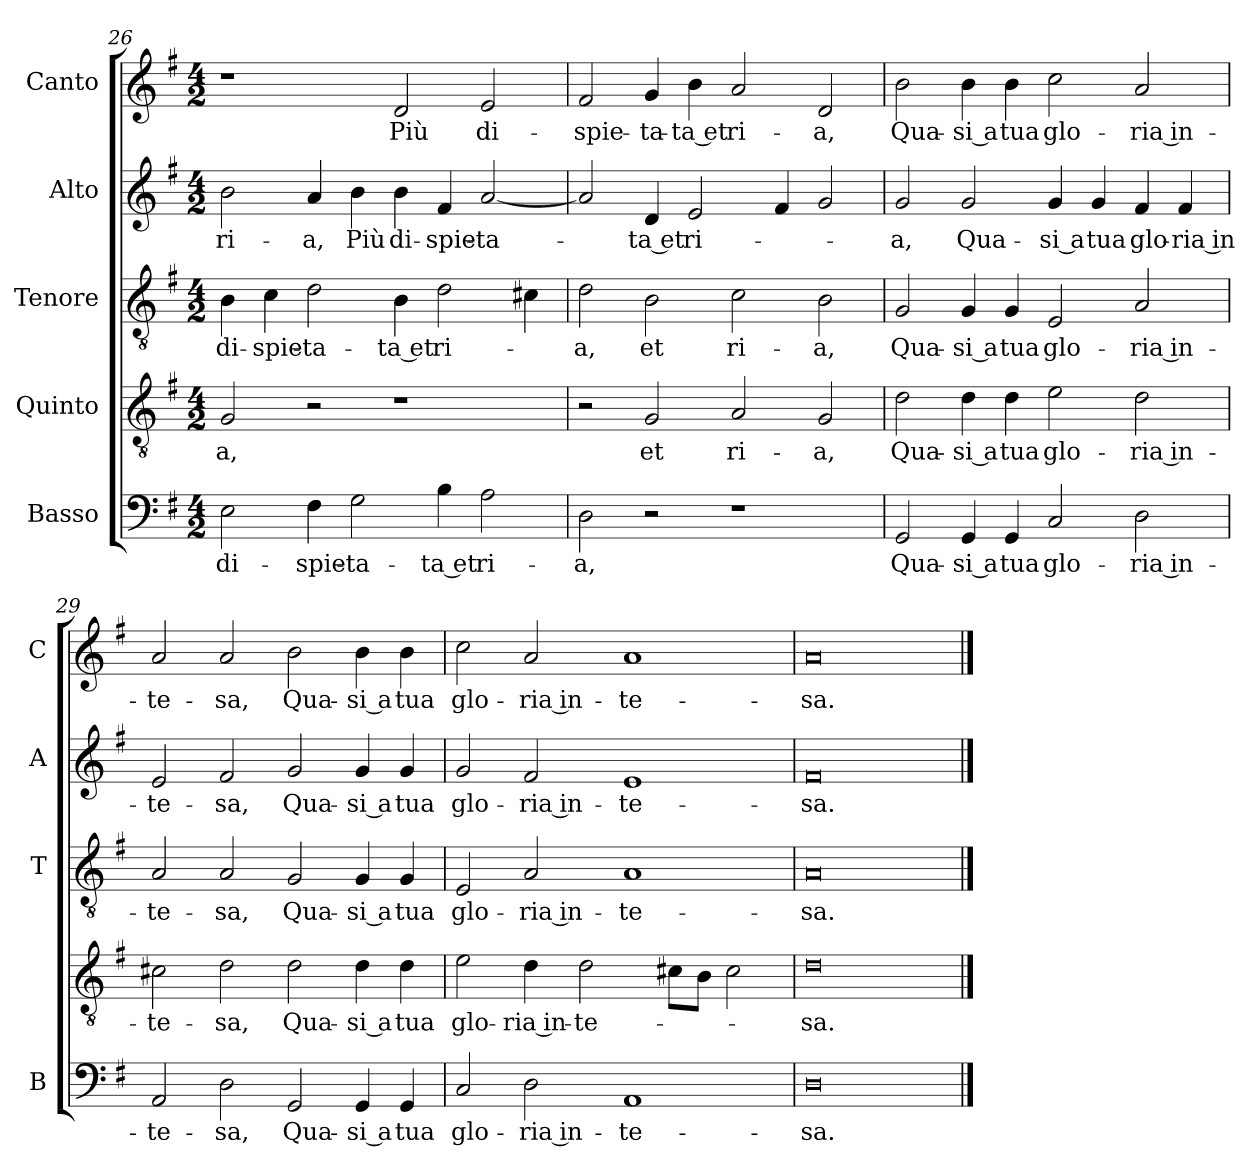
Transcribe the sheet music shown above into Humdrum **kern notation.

**kern	**text	**kern	**text	**kern	**text	**kern	**text	**kern	**text
*part5	*part5	*part4	*part4	*part3	*part3	*part2	*part2	*part1	*part1
*staff5	*staff5	*staff4	*staff4	*staff3	*staff3	*staff2	*staff2	*staff1	*staff1
*I"Basso	*	*I"Quinto	*	*I"Tenore	*	*I"Alto	*	*I"Canto	*
*I'B	*	*	*	*I'T	*	*I'A	*	*I'C	*
!!LO:LB:g=z
*clefF4	*	*clefGv2	*	*clefGv2	*	*clefG2	*	*clefG2	*
*k[f#]	*	*k[f#]	*	*k[f#]	*	*k[f#]	*	*k[f#]	*
*G:	*	*G:	*	*G:	*	*G:	*	*G:	*
*M4/2	*	*M4/2	*	*M4/2	*	*M4/2	*	*M4/2	*
=26	=26	=26	=26	=26	=26	=26	=26	=26	=26
!	!LO:LY:b	!	!LO:LY:b	!	!LO:LY:b	!	!LO:LY:b	!	!
2E\	di-	2G/	-a,	4B\	di-	2b\	ri-	1r	.
!	!	!	!	!	!LO:LY:b	!	!	!	!
.	.	.	.	4c\	-spie-	.	.	.	.
!	!LO:LY:b	!	!	!	!LO:LY:b	!	!LO:LY:b	!	!
4F#\	-spie-	2r	.	2d\	-ta-	4a/	-a,	.	.
!	!LO:LY:b	!	!	!	!	!	!LO:LY:b	!	!
2G\	-ta-	.	.	.	.	4b\	Più	.	.
!	!	!	!	!	!LO:LY:b	!	!LO:LY:b	!	!LO:LY:b
.	.	1r	.	4B\	-ta et	4b\	di-	2d/	Più
!	!LO:LY:b	!	!	!	!LO:LY:b	!	!LO:LY:b	!	!
4B\	-ta et	.	.	2d\	ri-	4f#/	-spie-	.	.
!	!LO:LY:b	!	!	!	!	!	!LO:LY:b	!	!LO:LY:b
2A\	ri-	.	.	.	.	[2a/	-ta-	2e/	di-
.	.	.	.	4c#X\	.	.	.	.	.
=27	=27	=27	=27	=27	=27	=27	=27	=27	=27
!	!LO:LY:b	!	!	!	!LO:LY:b	!	!	!	!LO:LY:b
2D\	-a,	2r	.	2d\	-a,	2a/]	.	2f#/	-spie-
!	!	!	!LO:LY:b	!	!LO:LY:b	!	!LO:LY:b	!	!LO:LY:b
2r	.	2G/	et	2B\	et	4d/	-ta et	4g/	-ta-
!	!	!	!	!	!	!	!LO:LY:b	!	!LO:LY:b
.	.	.	.	.	.	2e/	ri-	4b\	-ta et
!	!	!	!LO:LY:b	!	!LO:LY:b	!	!	!	!LO:LY:b
1r	.	2A/	ri-	2c\	ri-	.	.	2a/	ri-
.	.	.	.	.	.	4f#/	.	.	.
!	!	!	!LO:LY:b	!	!LO:LY:b	!	!	!	!LO:LY:b
.	.	2G/	-a,	2B\	-a,	2g/	.	2d/	-a,
=28	=28	=28	=28	=28	=28	=28	=28	=28	=28
!	!LO:LY:b	!	!LO:LY:b	!	!LO:LY:b	!	!LO:LY:b	!	!LO:LY:b
2GG/	Qua-	2d\	Qua-	2G/	Qua-	2g/	-a,	2b\	Qua-
!	!LO:LY:b	!	!LO:LY:b	!	!LO:LY:b	!	!LO:LY:b	!	!LO:LY:b
4GG/	-si a	4d\	-si a	4G/	-si a	2g/	Qua-	4b\	-si a
!	!LO:LY:b	!	!LO:LY:b	!	!LO:LY:b	!	!	!	!LO:LY:b
4GG/	tua	4d\	tua	4G/	tua	.	.	4b\	tua
!	!LO:LY:b	!	!LO:LY:b	!	!LO:LY:b	!	!LO:LY:b	!	!LO:LY:b
2C/	glo-	2e\	glo-	2E/	glo-	4g/	-si a	2cc\	glo-
!	!	!	!	!	!	!	!LO:LY:b	!	!
.	.	.	.	.	.	4g/	tua	.	.
!	!LO:LY:b	!	!LO:LY:b	!	!LO:LY:b	!	!LO:LY:b	!	!LO:LY:b
2D\	-ria in-	2d\	-ria in-	2A/	-ria in-	4f#/	glo-	2a/	-ria in-
!	!	!	!	!	!	!	!LO:LY:b	!	!
.	.	.	.	.	.	4f#/	-ria in-	.	.
!!LO:LB:g=z
=29	=29	=29	=29	=29	=29	=29	=29	=29	=29
!	!LO:LY:b	!	!LO:LY:b	!	!LO:LY:b	!	!LO:LY:b	!	!LO:LY:b
2AA/	-te-	2c#X\	-te-	2A/	-te-	2e/	-te-	2a/	-te-
!	!LO:LY:b	!	!LO:LY:b	!	!LO:LY:b	!	!LO:LY:b	!	!LO:LY:b
2D\	-sa,	2d\	-sa,	2A/	-sa,	2f#/	-sa,	2a/	-sa,
!	!LO:LY:b	!	!LO:LY:b	!	!LO:LY:b	!	!LO:LY:b	!	!LO:LY:b
2GG/	Qua-	2d\	Qua-	2G/	Qua-	2g/	Qua-	2b\	Qua-
!	!LO:LY:b	!	!LO:LY:b	!	!LO:LY:b	!	!LO:LY:b	!	!LO:LY:b
4GG/	-si a	4d\	-si a	4G/	-si a	4g/	-si a	4b\	-si a
!	!LO:LY:b	!	!LO:LY:b	!	!LO:LY:b	!	!LO:LY:b	!	!LO:LY:b
4GG/	tua	4d\	tua	4G/	tua	4g/	tua	4b\	tua
=30	=30	=30	=30	=30	=30	=30	=30	=30	=30
!	!LO:LY:b	!	!LO:LY:b	!	!LO:LY:b	!	!LO:LY:b	!	!LO:LY:b
2C/	glo-	2e\	glo-	2E/	glo-	2g/	glo-	2cc\	glo-
!	!LO:LY:b	!	!LO:LY:b	!	!LO:LY:b	!	!LO:LY:b	!	!LO:LY:b
2D\	-ria in-	4d\	-ria in-	2A/	-ria in-	2f#/	-ria in-	2a/	-ria in-
!	!	!	!LO:LY:b	!	!	!	!	!	!
.	.	2d\	-te-	.	.	.	.	.	.
!	!LO:LY:b	!	!	!	!LO:LY:b	!	!LO:LY:b	!	!LO:LY:b
1AA	-te-	.	.	1A	-te-	1e	-te-	1a	-te-
.	.	8c#X\L	.	.	.	.	.	.	.
.	.	8B\J	.	.	.	.	.	.	.
.	.	2c#\	.	.	.	.	.	.	.
=31	=31	=31	=31	=31	=31	=31	=31	=31	=31
!	!LO:LY:b	!	!LO:LY:b	!	!LO:LY:b	!	!LO:LY:b	!	!LO:LY:b
0D	-sa.	0d	-sa.	0A	-sa.	0f#	-sa.	0a	-sa.
==	==	==	==	==	==	==	==	==	==
*-	*-	*-	*-	*-	*-	*-	*-	*-	*-
